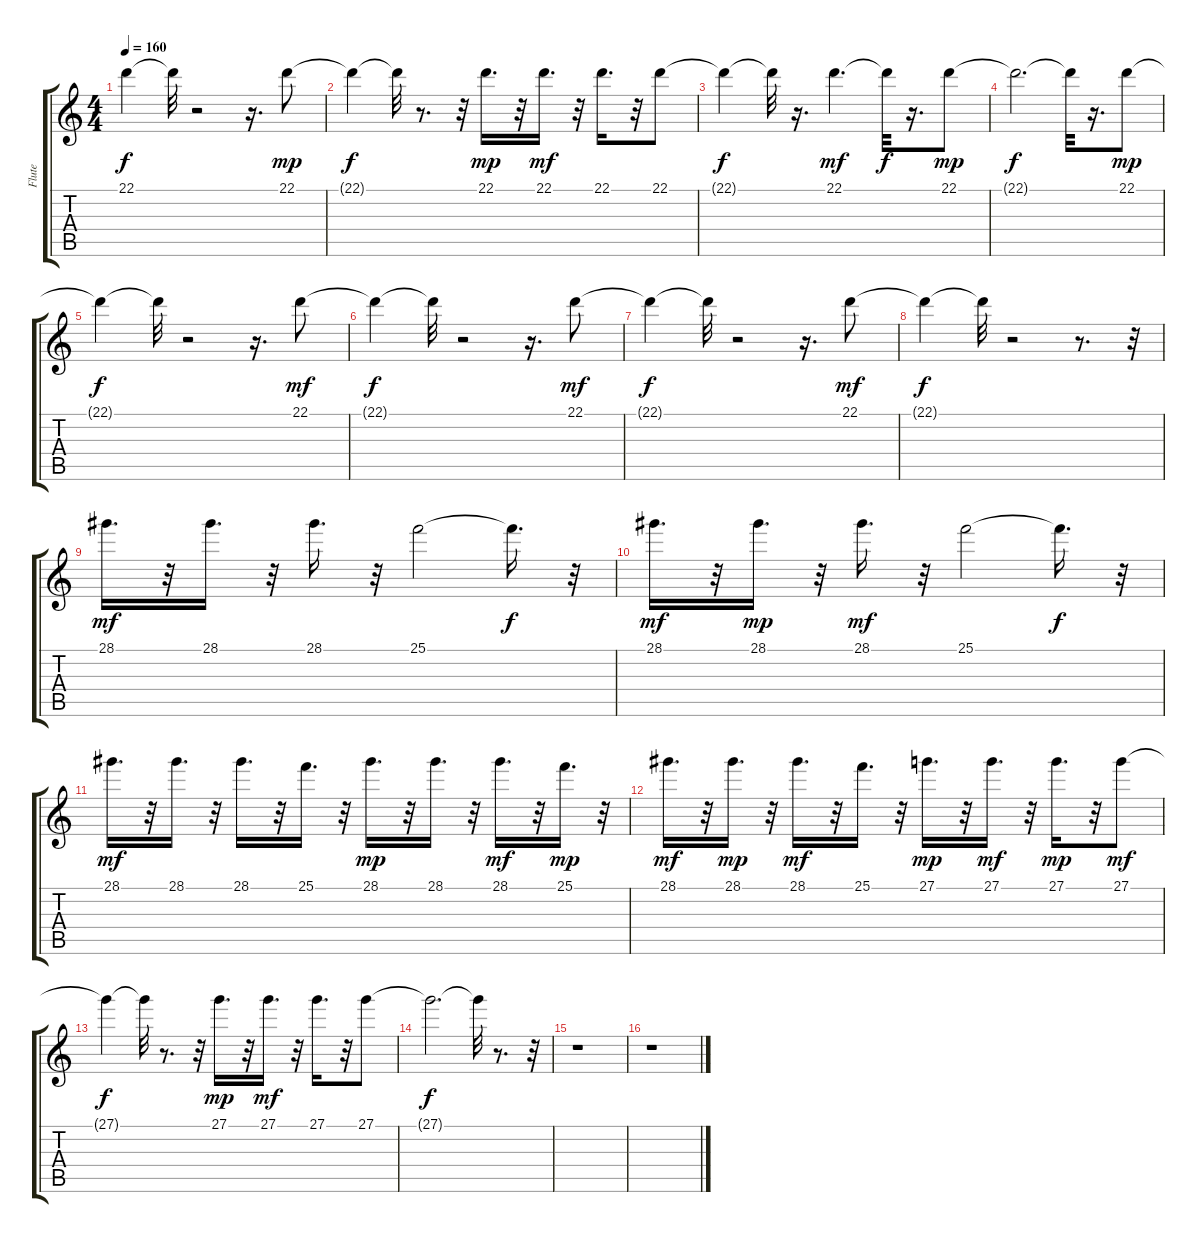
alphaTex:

\track ("Flute" "Flute") {instrument flute}
\staff {score tabs}
\tuning (E4 B3 G3 D3 A2 E2) {hide}
\ts (4 4)
\tempo 160
\clef g2
\ks c
22.1{t}.4{dy f} 22.1{t}.32 r.2 r.16{d} 22.1.8{dy mp} |
22.1{t}.4{dy f} 22.1{t}.32 r.8{d} r.32 22.1.16{d dy mp} r.32 22.1.16{d dy mf} r.32 22.1.16{d} r.32 22.1.8 |
22.1{t}.4{dy f} 22.1{t}.32 r.16{d} 22.1.4{d dy mf} 22.1{t}.32{dy f} r.16{d} 22.1.8{dy mp} |
22.1{t}.2{d dy f} 22.1{t}.32 r.16{d} 22.1.8{dy mp} |
22.1{t}.4{dy f} 22.1{t}.32 r.2 r.16{d} 22.1.8{dy mf} |
22.1{t}.4{dy f} 22.1{t}.32 r.2 r.16{d} 22.1.8{dy mf} |
22.1{t}.4{dy f} 22.1{t}.32 r.2 r.16{d} 22.1.8{dy mf} |
22.1{t}.4{dy f} 22.1{t}.32 r.2 r.8{d} r.32 |
28.1.16{d dy mf} r.32 28.1.16{d} r.32 28.1.16{d} r.32 25.1.2 25.1{t}.16{d dy f} r.32 |
28.1.16{d dy mf} r.32 28.1.16{d dy mp} r.32 28.1.16{d dy mf} r.32 25.1.2 25.1{t}.16{d dy f} r.32 |
28.1.16{d dy mf} r.32 28.1.16{d} r.32 28.1.16{d} r.32 25.1.16{d} r.32 28.1.16{d dy mp} r.32 28.1.16{d} r.32 28.1.16{d dy mf} r.32 25.1.16{d dy mp} r.32 |
28.1.16{d dy mf} r.32 28.1.16{d dy mp} r.32 28.1.16{d dy mf} r.32 25.1.16{d} r.32 27.1.16{d dy mp} r.32 27.1.16{d dy mf} r.32 27.1.16{d dy mp} r.32 27.1.8{dy mf} |
27.1{t}.4{dy f} 27.1{t}.32 r.8{d} r.32 27.1.16{d dy mp} r.32 27.1.16{d dy mf} r.32 27.1.16{d} r.32 27.1.8 |
27.1{t}.2{d dy f} 27.1{t}.32 r.8{d} r.32 |
r.1 |
r.1
